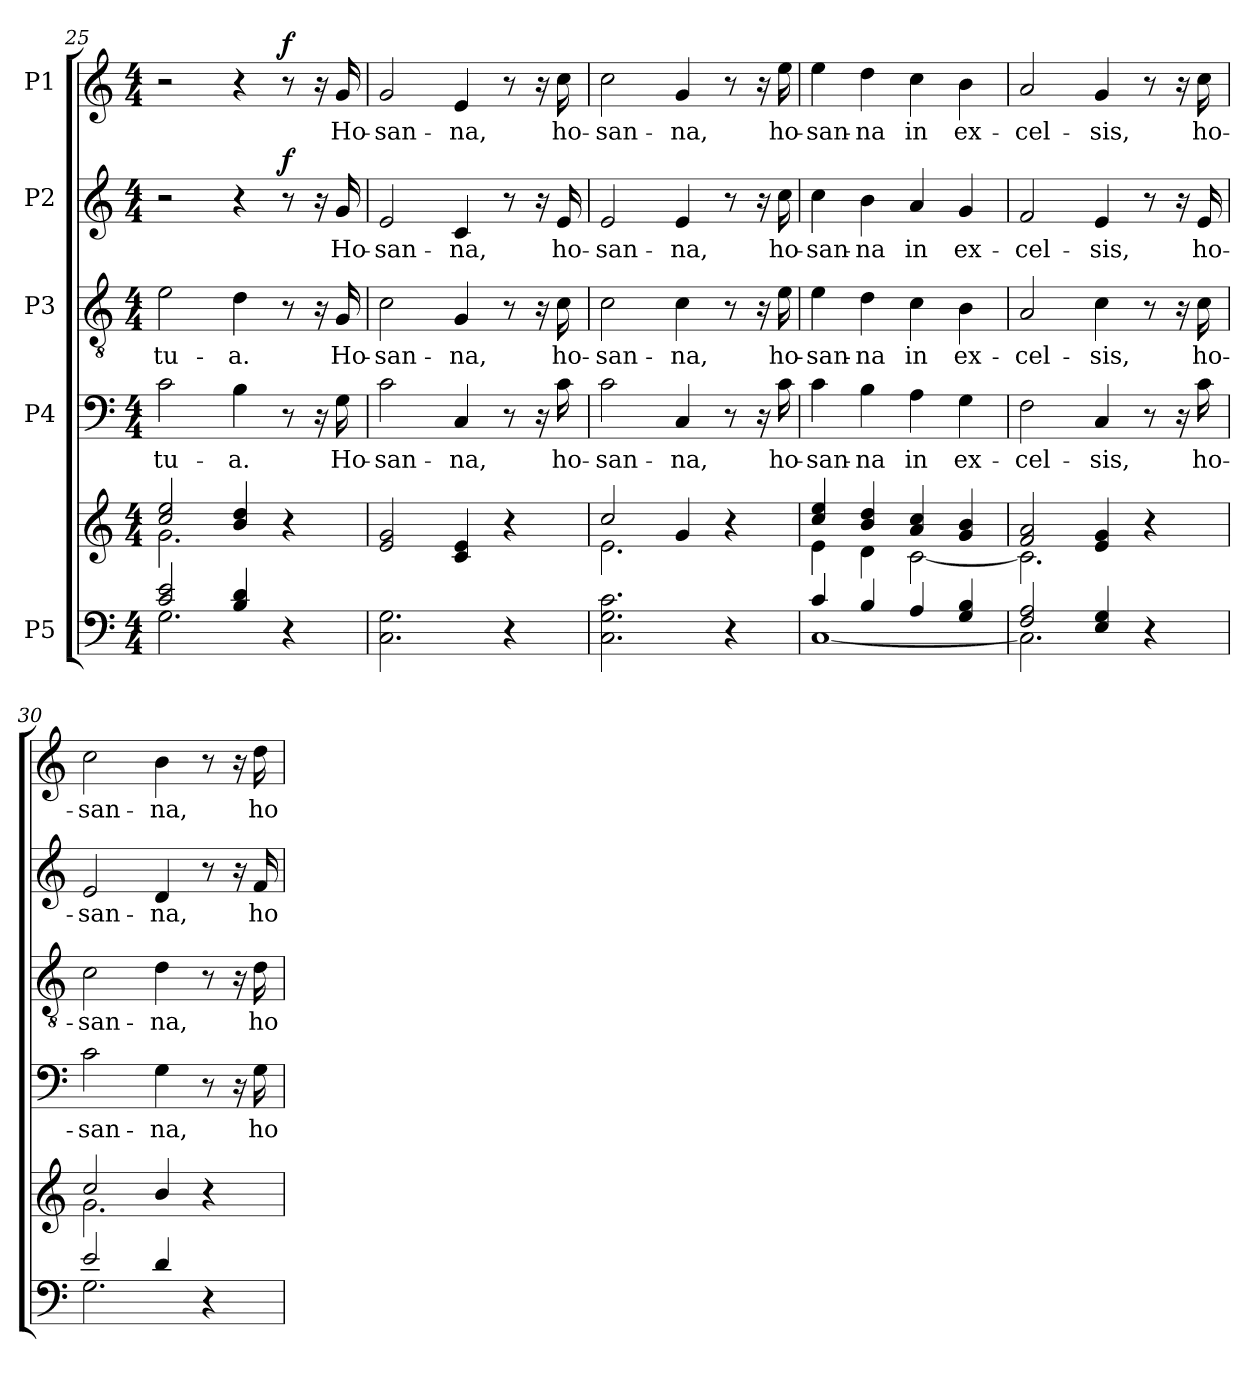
**kern	**kern	**kern	**text	**kern	**text	**kern	**text	**dynam	**kern	**text	**dynam
*part5	*part5	*part4	*part4	*part3	*part3	*part2	*part2	*part2	*part1	*part1	*part1
*staff6	*staff5	*staff4	*staff4	*staff3	*staff3	*staff2	*staff2	*staff2	*staff1	*staff1	*staff1
*I"P5	*	*I"P4	*	*I"P3	*	*I"P2	*	*	*I"P1	*	*
!!LO:PB:g=z
*clefF4	*clefG2	*clefF4	*	*clefGv2	*	*clefG2	*	*	*clefG2	*	*
*	*	*	*	*ITrd7c12	*	*	*	*	*	*	*
*k[]	*k[]	*k[]	*	*k[]	*	*k[]	*	*	*k[]	*	*
*C:	*C:	*C:	*	*C:	*	*C:	*	*	*C:	*	*
*M4/4	*M4/4	*M4/4	*	*M4/4	*	*M4/4	*	*	*M4/4	*	*
=25	=25	=25	=25	=25	=25	=25	=25	=25	=25	=25	=25
*^	*^	*	*	*	*	*	*	*	*	*	*
!	!	!	!	!	!LO:LY:b:color=#000000	!	!	!	!	!	!	!	!
!	!	!	!	!	!	!	!LO:LY:b:color=#000000	!	!	!	!	!	!
2ci/ 2ei	2.Gi\	2cci/ 2eei	2.gi\	2ci\	tu-	2Ei\	tu-	2r	.	.	2r	.	.
!	!	!	!	!	!LO:LY:b:color=#000000	!	!	!	!	!	!	!	!
!	!	!	!	!	!	!	!LO:LY:b:color=#000000	!	!	!	!	!	!
4Bi/ 4di	.	4bi/ 4ddi	.	4Bi\	-a.	4Di\	-a.	4r	.	.	4r	.	.
4r	4ryy	4r	4ryy	8r	.	8r	.	8r	.	f	8r	.	f
.	.	.	.	16r	.	16r	.	16r	.	.	16r	.	.
!	!	!	!	!	!LO:LY:b:color=#000000	!	!	!	!	!	!	!	!
!	!	!	!	!	!	!	!LO:LY:b:color=#000000	!	!	!	!	!	!
!	!	!	!	!	!	!	!	!	!LO:LY:b:color=#000000	!	!	!	!
!	!	!	!	!	!	!	!	!	!	!	!	!LO:LY:b:color=#000000	!
.	.	.	.	16Gi\	Ho-	16GGi/	Ho-	16gi/	Ho-	.	16gi/	Ho-	.
*v	*v	*	*	*	*	*	*	*	*	*	*	*	*
*	*v	*v	*	*	*	*	*	*	*	*	*	*
=26	=26	=26	=26	=26	=26	=26	=26	=26	=26	=26	=26
!	!	!	!LO:LY:b:color=#000000	!	!	!	!	!	!	!	!
!	!	!	!	!	!LO:LY:b:color=#000000	!	!	!	!	!	!
!	!	!	!	!	!	!	!LO:LY:b:color=#000000	!	!	!	!
!	!	!	!	!	!	!	!	!	!	!LO:LY:b:color=#000000	!
2.Ci\ 2.Gi	2ei/ 2gi	2ci\	-san-	2Ci\	-san-	2ei/	-san-	.	2gi/	-san-	.
!	!	!	!LO:LY:b:color=#000000	!	!	!	!	!	!	!	!
!	!	!	!	!	!LO:LY:b:color=#000000	!	!	!	!	!	!
!	!	!	!	!	!	!	!LO:LY:b:color=#000000	!	!	!	!
!	!	!	!	!	!	!	!	!	!	!LO:LY:b:color=#000000	!
.	4ci/ 4ei	4Ci/	-na,	4GGi/	-na,	4ci/	-na,	.	4ei/	-na,	.
4r	4r	8r	.	8r	.	8r	.	.	8r	.	.
.	.	16r	.	16r	.	16r	.	.	16r	.	.
!	!	!	!LO:LY:b:color=#000000	!	!	!	!	!	!	!	!
!	!	!	!	!	!LO:LY:b:color=#000000	!	!	!	!	!	!
!	!	!	!	!	!	!	!LO:LY:b:color=#000000	!	!	!	!
!	!	!	!	!	!	!	!	!	!	!LO:LY:b:color=#000000	!
.	.	16ci\	ho-	16Ci\	ho-	16ei/	ho-	.	16cci\	ho-	.
=27	=27	=27	=27	=27	=27	=27	=27	=27	=27	=27	=27
*	*^	*	*	*	*	*	*	*	*	*	*
!	!	!	!	!LO:LY:b:color=#000000	!	!	!	!	!	!	!	!
!	!	!	!	!	!	!LO:LY:b:color=#000000	!	!	!	!	!	!
!	!	!	!	!	!	!	!	!LO:LY:b:color=#000000	!	!	!	!
!	!	!	!	!	!	!	!	!	!	!	!LO:LY:b:color=#000000	!
2.Ci\ 2.Gi 2.ci	2cci/	2.ei\	2ci\	-san-	2Ci\	-san-	2ei/	-san-	.	2cci\	-san-	.
!	!	!	!	!LO:LY:b:color=#000000	!	!	!	!	!	!	!	!
!	!	!	!	!	!	!LO:LY:b:color=#000000	!	!	!	!	!	!
!	!	!	!	!	!	!	!	!LO:LY:b:color=#000000	!	!	!	!
!	!	!	!	!	!	!	!	!	!	!	!LO:LY:b:color=#000000	!
.	4gi/	.	4Ci/	-na,	4Ci\	-na,	4ei/	-na,	.	4gi/	-na,	.
4r	4r	4ryy	8r	.	8r	.	8r	.	.	8r	.	.
.	.	.	16r	.	16r	.	16r	.	.	16r	.	.
!	!	!	!	!LO:LY:b:color=#000000	!	!	!	!	!	!	!	!
!	!	!	!	!	!	!LO:LY:b:color=#000000	!	!	!	!	!	!
!	!	!	!	!	!	!	!	!LO:LY:b:color=#000000	!	!	!	!
!	!	!	!	!	!	!	!	!	!	!	!LO:LY:b:color=#000000	!
.	.	.	16ci\	ho-	16Ei\	ho-	16cci\	ho-	.	16eei\	ho-	.
=28	=28	=28	=28	=28	=28	=28	=28	=28	=28	=28	=28	=28
*^	*	*	*	*	*	*	*	*	*	*	*	*
!	!	!	!	!	!LO:LY:b:color=#000000	!	!	!	!	!	!	!	!
!	!	!	!	!	!	!	!LO:LY:b:color=#000000	!	!	!	!	!	!
!	!	!	!	!	!	!	!	!	!LO:LY:b:color=#000000	!	!	!	!
!	!	!	!	!	!	!	!	!	!	!	!	!LO:LY:b:color=#000000	!
4ci/	[1Ci	4cci/ 4eei	4ei\	4ci\	-san-	4Ei\	-san-	4cci\	-san-	.	4eei\	-san-	.
!	!	!	!	!	!LO:LY:b:color=#000000	!	!	!	!	!	!	!	!
!	!	!	!	!	!	!	!LO:LY:b:color=#000000	!	!	!	!	!	!
!	!	!	!	!	!	!	!	!	!LO:LY:b:color=#000000	!	!	!	!
!	!	!	!	!	!	!	!	!	!	!	!	!LO:LY:b:color=#000000	!
4Bi/	.	4bi/ 4ddi	4di\	4Bi\	-na	4Di\	-na	4bi\	-na	.	4ddi\	-na	.
!	!	!	!	!	!LO:LY:b:color=#000000	!	!	!	!	!	!	!	!
!	!	!	!	!	!	!	!LO:LY:b:color=#000000	!	!	!	!	!	!
!	!	!	!	!	!	!	!	!	!LO:LY:b:color=#000000	!	!	!	!
!	!	!	!	!	!	!	!	!	!	!	!	!LO:LY:b:color=#000000	!
4Ai/	.	4ai/ 4cci	[2ci\	4Ai\	in	4Ci\	in	4ai/	in	.	4cci\	in	.
!	!	!	!	!	!LO:LY:b:color=#000000	!	!	!	!	!	!	!	!
!	!	!	!	!	!	!	!LO:LY:b:color=#000000	!	!	!	!	!	!
!	!	!	!	!	!	!	!	!	!LO:LY:b:color=#000000	!	!	!	!
!	!	!	!	!	!	!	!	!	!	!	!	!LO:LY:b:color=#000000	!
4Gi/ 4Bi	.	4gi/ 4bi	.	4Gi\	ex-	4BBi\	ex-	4gi/	ex-	.	4bi\	ex-	.
=29	=29	=29	=29	=29	=29	=29	=29	=29	=29	=29	=29	=29	=29
!	!	!	!	!	!LO:LY:b:color=#000000	!	!	!	!	!	!	!	!
!	!	!	!	!	!	!	!LO:LY:b:color=#000000	!	!	!	!	!	!
!	!	!	!	!	!	!	!	!	!LO:LY:b:color=#000000	!	!	!	!
!	!	!	!	!	!	!	!	!	!	!	!	!LO:LY:b:color=#000000	!
2Fi/ 2Ai	2.Ci\]	2fi/ 2ai	2.ci\]	2Fi\	-cel-	2AAi/	-cel-	2fi/	-cel-	.	2ai/	-cel-	.
!	!	!	!	!	!LO:LY:b:color=#000000	!	!	!	!	!	!	!	!
!	!	!	!	!	!	!	!LO:LY:b:color=#000000	!	!	!	!	!	!
!	!	!	!	!	!	!	!	!	!LO:LY:b:color=#000000	!	!	!	!
!	!	!	!	!	!	!	!	!	!	!	!	!LO:LY:b:color=#000000	!
4Ei/ 4Gi	.	4ei/ 4gi	.	4Ci/	-sis,	4Ci\	-sis,	4ei/	-sis,	.	4gi/	-sis,	.
4r	4ryy	4r	4ryy	8r	.	8r	.	8r	.	.	8r	.	.
.	.	.	.	16r	.	16r	.	16r	.	.	16r	.	.
!	!	!	!	!	!LO:LY:b:color=#000000	!	!	!	!	!	!	!	!
!	!	!	!	!	!	!	!LO:LY:b:color=#000000	!	!	!	!	!	!
!	!	!	!	!	!	!	!	!	!LO:LY:b:color=#000000	!	!	!	!
!	!	!	!	!	!	!	!	!	!	!	!	!LO:LY:b:color=#000000	!
.	.	.	.	16ci\	ho-	16Ci\	ho-	16ei/	ho-	.	16cci\	ho-	.
!!LO:LB:g=z
=30	=30	=30	=30	=30	=30	=30	=30	=30	=30	=30	=30	=30	=30
!	!	!	!	!	!LO:LY:b:color=#000000	!	!	!	!	!	!	!	!
!	!	!	!	!	!	!	!LO:LY:b:color=#000000	!	!	!	!	!	!
!	!	!	!	!	!	!	!	!	!LO:LY:b:color=#000000	!	!	!	!
!	!	!	!	!	!	!	!	!	!	!	!	!LO:LY:b:color=#000000	!
2ei/	2.Gi\	2cci/	2.gi\	2ci\	-san-	2Ci\	-san-	2ei/	-san-	.	2cci\	-san-	.
!	!	!	!	!	!LO:LY:b:color=#000000	!	!	!	!	!	!	!	!
!	!	!	!	!	!	!	!LO:LY:b:color=#000000	!	!	!	!	!	!
!	!	!	!	!	!	!	!	!	!LO:LY:b:color=#000000	!	!	!	!
!	!	!	!	!	!	!	!	!	!	!	!	!LO:LY:b:color=#000000	!
4di/	.	4bi/	.	4Gi\	-na,	4Di\	-na,	4di/	-na,	.	4bi\	-na,	.
4r	4ryy	4r	4ryy	8r	.	8r	.	8r	.	.	8r	.	.
.	.	.	.	16r	.	16r	.	16r	.	.	16r	.	.
!	!	!	!	!	!LO:LY:b:color=#000000	!	!	!	!	!	!	!	!
!	!	!	!	!	!	!	!LO:LY:b:color=#000000	!	!	!	!	!	!
!	!	!	!	!	!	!	!	!	!LO:LY:b:color=#000000	!	!	!	!
!	!	!	!	!	!	!	!	!	!	!	!	!LO:LY:b:color=#000000	!
.	.	.	.	16Gi\	ho-	16Di\	ho-	16fi/	ho-	.	16ddi\	ho-	.
*v	*v	*	*	*	*	*	*	*	*	*	*	*	*
*	*v	*v	*	*	*	*	*	*	*	*	*	*
=	=	=	=	=	=	=	=	=	=	=	=
*-	*-	*-	*-	*-	*-	*-	*-	*-	*-	*-	*-
